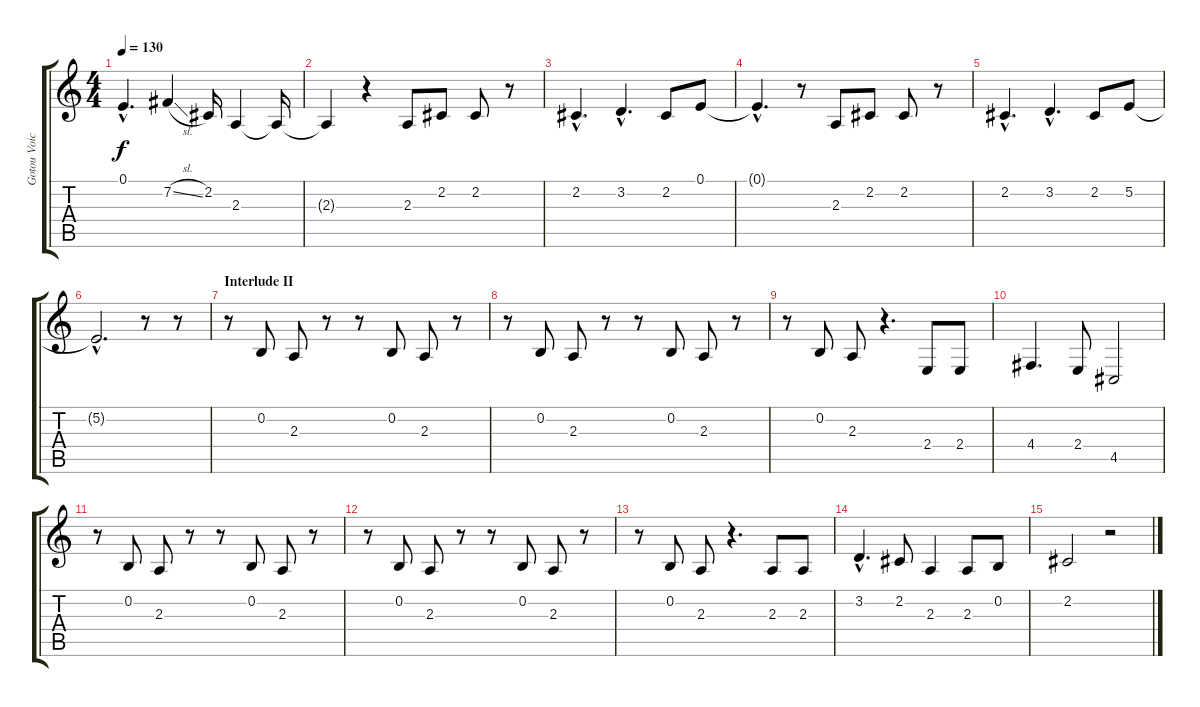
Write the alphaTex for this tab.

\track ("Gotou Voice" "Gotou Voic") {instrument flute}
\staff {score tabs}
\tuning (E4 B3 G3 D3 A2 E2) {hide}
\ts (4 4)
\tempo 130
\clef g2
\ks c
0.1{hac}.4{d dy f} 7.2{sl}.4 2.2.16 2.3.4 2.3{t}.16 |
2.3{t}.4 r.4 2.3.8 2.2.8 2.2.8 r.8 |
2.2{hac}.4{d} 3.2{hac}.4{d} 2.2.8 0.1.8 |
0.1{hac t}.4{d} r.8 2.3.8 2.2.8 2.2.8 r.8 |
2.2{hac}.4{d} 3.2{hac}.4{d} 2.2.8 5.2.8 |
5.2{hac t}.2{d} r.8 r.8 |
\section ("" "Interlude II")
r.8 0.2.8 2.3.8 r.8 r.8 0.2.8 2.3.8 r.8 |
r.8 0.2.8 2.3.8 r.8 r.8 0.2.8 2.3.8 r.8 |
r.8 0.2.8 2.3.8 r.4{d} 2.4.8 2.4.8 |
4.4.4{d} 2.4.8 4.5.2 |
r.8 0.2.8 2.3.8 r.8 r.8 0.2.8 2.3.8 r.8 |
r.8 0.2.8 2.3.8 r.8 r.8 0.2.8 2.3.8 r.8 |
r.8 0.2.8 2.3.8 r.4{d} 2.3.8 2.3.8 |
3.2{hac}.4{d} 2.2.8 2.3.4 2.3.8 0.2.8 |
2.2.2 r.2
